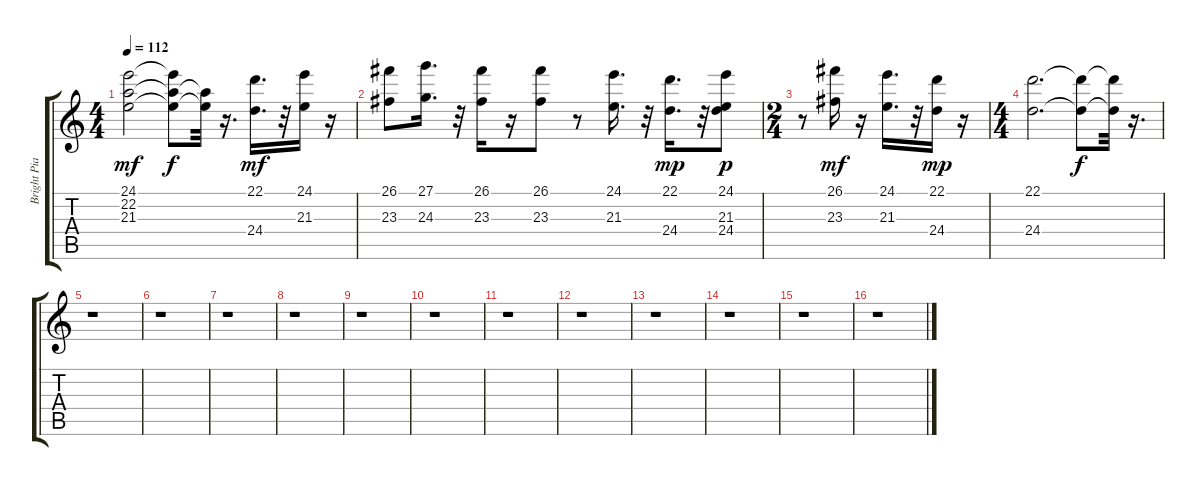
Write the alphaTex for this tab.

\track ("Bright Piano" "Bright Pia") {instrument brightacousticpiano}
\staff {score tabs}
\tuning (E4 B3 G3 D3 A2 E2) {hide}
\ts (4 4)
\tempo 112
\clef g2
\ks c
(24.1 22.2 21.3).2{dy mf} (24.1{t} 22.2{t} 21.3{t}).8{dy f} (22.2{t} 21.3{t}).32 r.16{d} (22.1 24.4).16{d dy mf} r.32 (24.1 21.3).16 r.16 |
(26.1 23.3).8 (27.1 24.3).16{d} r.32 (26.1 23.3).16 r.16 (26.1 23.3).8 r.8 (24.1 21.3).16{d} r.32 (22.1 24.4).16{d dy mp} r.32 (24.1 21.3 24.4).8{dy p} |
\ts (2 4)
r.8 (26.1 23.3).16{dy mf} r.16 (24.1 21.3).16{d} r.32 (22.1 24.4).16{dy mp} r.16 |
\ts (4 4)
(22.1 24.4).2{d} (22.1{t} 24.4{t}).8{dy f} (22.1{t} 24.4{t}).32 r.16{d} |
r.1 |
r.1 |
r.1 |
r.1 |
r.1 |
r.1 |
r.1 |
r.1 |
r.1 |
r.1 |
r.1 |
r.1
